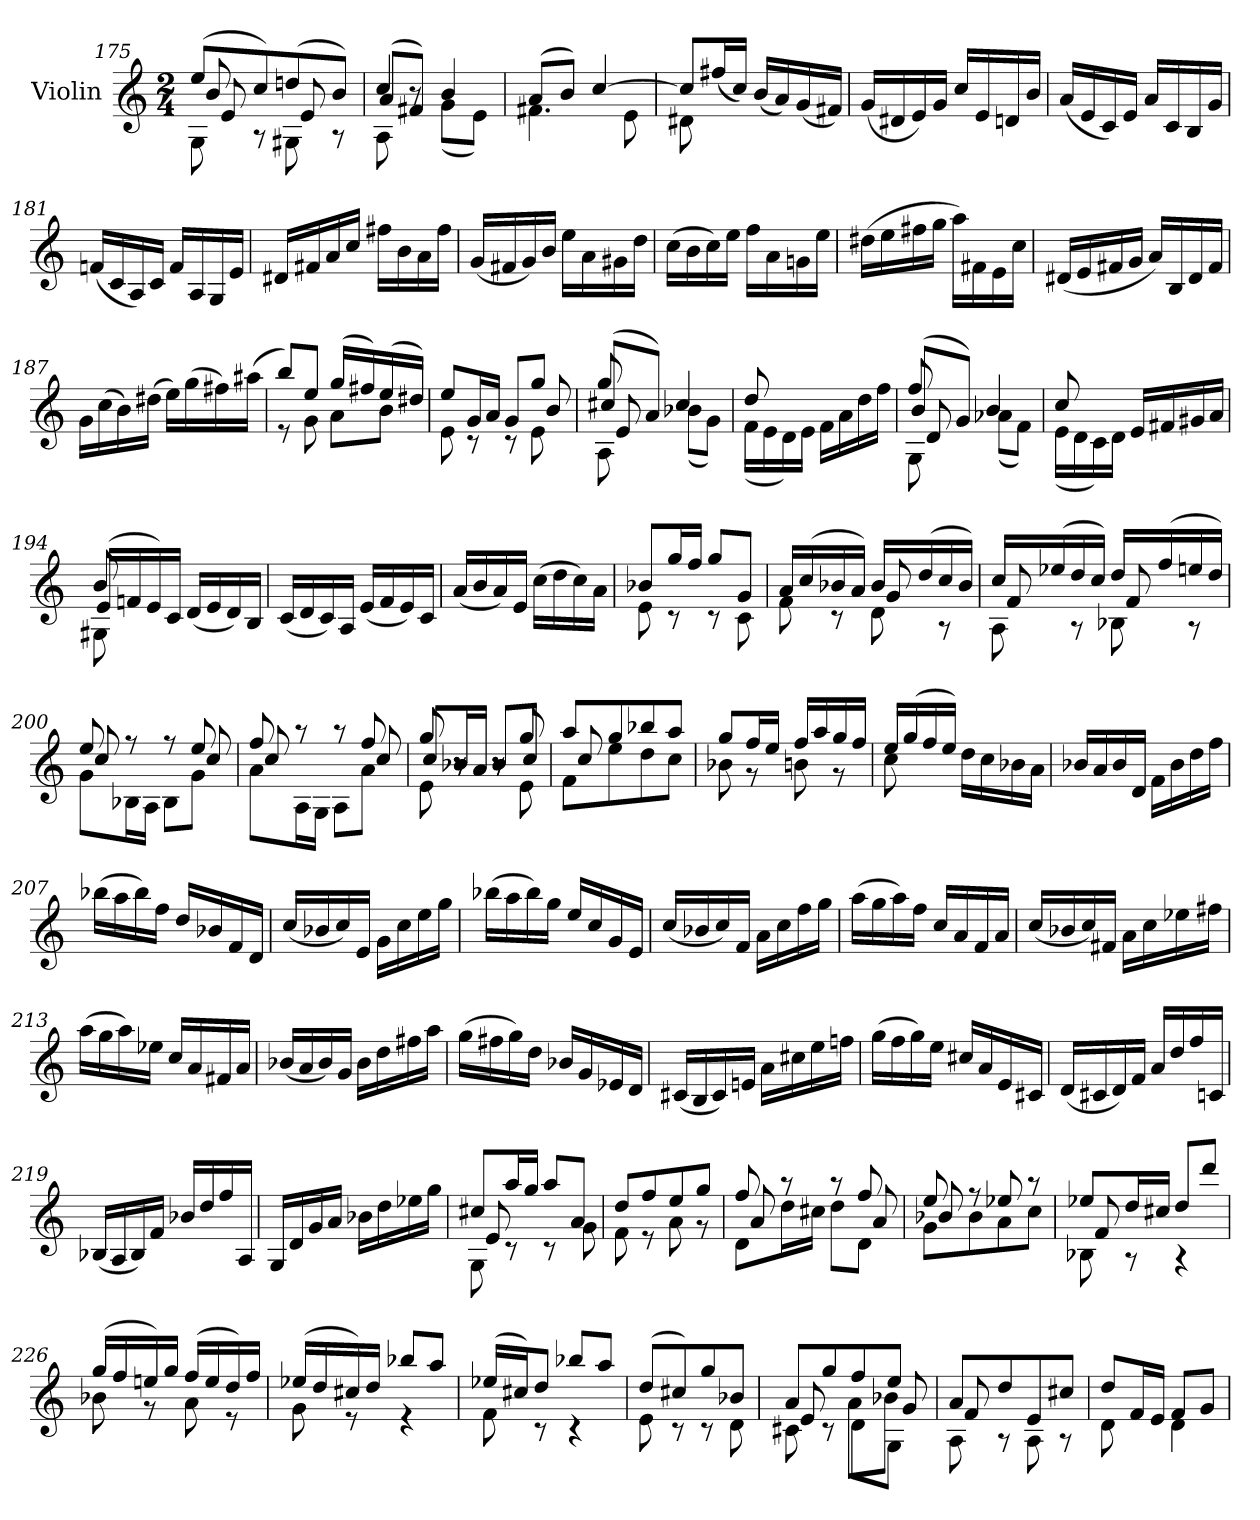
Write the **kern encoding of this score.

**kern
*part1
*staff1
*I"Violin
*I'Vln.
*clefG2
*k[]
*M2/4
=175
*^
*	*^
*	*	*^
(>8ee/L	8G\	8b/	8e/
8cc/)	8r	8ryy	8ryy
(>8ddn/	8G#X\	8e/	4ryy
8b/J)	8r	8ryy	.
*	*	*v	*v
=176	=176	=176
4cc/	8A\	(>8a/L
.	8r	8f#X/J)
4b/	(<8g\L	4ryy
.	8e\J)	.
*	*v	*v
=177	=177
(>8a/L	4.f#X\
8b/J)	.
[4cc/	.
.	8e\
=178	=178
8cc/L]	8d#X\
(<16ff#X/L	8ryy
16cc/JJ)	.
(<16b/LL	4ryy
16a/)	.
(<16g/	.
16f#X/JJ)	.
*v	*v
=179
(<16g/LL
16d#X/
16e/)
16g/JJ
16cc/LL
16e/
16dn/
16b/JJ
=180
(<16a/LL
16e/
16c/)
16e/JJ
16a/LL
16c/
16B/
16g/JJ
=181
(<16fn/LL
16c/
16A/)
16c/JJ
16f/LL
16A/
16G/
16e/JJ
=182
16d#X/LL
16f#X/
16a/
16cc/JJ
16ff#X\LL
16b\
16a\
16ff#\JJ
=183
(<16g/LL
16f#X/
16g/)
16b/JJ
16ee\LL
16a\
16g#X\
16dd\JJ
=184
(>16cc\LL
16b\
16cc\)
16ee\JJ
16ff\LL
16a\
16gn\
16ee\JJ
=185
(>16dd#X\LL
16ee\
16ff#X\
16gg\JJ
16aa\LL)
16f#X\
16e\
16cc\JJ
=186
(<16d#X/LL
16e/
16f#X/
16g/JJ
16a/LL)
16B/
16d#/
16f#/JJ
=187
16g\LL
(>16cc\
16b\)
(>16dd#X\JJ
16ee\LL)
(>16gg\
16ff#X\)
(>16aa#X\JJ
=188
*^
8bb/L)	8r
8ee/J	8g\
(>16gg/LL	8a\L
16ff#X/)	.
(>16ee/	8b\J
16dd#X/JJ)	.
=189	=189
*	*^
8ee/L	8e\	4ryy
16g/L	8r	.
16a/JJ	.	.
8g/L	8r	8ryy
8gg/J	8e\	8b/
=190	=190	=190
*	*	*^
8gg/	8A\	(>8cc#X/L	8e/
8ryy	8ryy	8a/J)	8ryy
4cc#/	(<8b-X\L	4ryy	4ryy
.	8g\J)	.	.
*	*v	*v	*v
=191	=191
8dd/	(<16f\LL
.	16e\
8ryy	16d\)
.	16e\JJ
4ryy	16f\LL
.	16a\
.	16dd\
.	16ff\JJ
=192	=192
*^	*^
8ff/	8G\	(>8b/L	8d/
8ryy	8ryy	8g/J)	8ryy
4b/	(<8a-X\L	4ryy	4ryy
.	8f\J)	.	.
*	*v	*v	*v
=193	=193
8cc/	(<16e\LL
.	16d\
8ryy	16c\)
.	16d\JJ
4ryy	16e/LL
.	16f#X/
.	16g#X/
.	16a/JJ
=194	=194
*	*^
8b/	8G#X\	(<16e/LL
.	.	16fn/
8ryy	8ryy	16e/)
.	.	16c/JJ
4ryy	4ryy	(<16d/LL
.	.	16e/
.	.	16d/)
.	.	16B/JJ
*v	*v	*v
=195
(<16c/LL
16d/
16c/)
16A/JJ
(<16e/LL
16f/
16e/)
16c/JJ
=196
(<16a/LL
16b/
16a/)
16e/JJ
(>16cc\LL
16dd\
16cc\)
16a\JJ
=197
*^
8b-X/L	8e\
16gg/L	8r
16ff/JJ	.
8gg/L	8r
8g/J	8c\
=198	=198
*	*^
16a/LL	8f\	4ryy
(>16cc/	.	.
16b-X/	8r	.
16a/JJ)	.	.
16b-/LL	8d\	8g/
(>16dd/	.	.
16cc/	8r	8ryy
16b-/JJ)	.	.
=199	=199	=199
16cc/LL	8A\	8f/
(>16ee-X/	.	.
16dd/	8r	8ryy
16cc/JJ)	.	.
16dd/LL	8B-X\	8f/
(>16ff/	.	.
16een/	8r	8ryy
16dd/JJ)	.	.
=200	=200	=200
8ee/	8g\L	8cc/
8r	16B-X\L	8ryy
.	16A\JJ	.
8r	8B-\L	8ryy
8ee/	8g\J	8cc/
=201	=201	=201
8ff/	8a\L	8cc/
8r	16A\L	8ryy
.	16G\JJ	.
8r	8A\L	8ryy
8ff/	8a\J	8cc/
=202	=202	=202
8gg/	8e\	8cc/L
8r	8r	16b-X/L
.	.	16a/JJ
8r	8r	8b-/L
8gg/	8e\	8cc/J
=203	=203	=203
8aa/L	8f\L	8cc/
8gg/	8ee\	8ryy
8bb-X/	8dd\	4ryy
8aa/J	8cc\J	.
*	*v	*v
=204	=204
8gg/L	8b-X\
16ff/L	8r
16ee/JJ	.
16ff/LL	8bn\
16aa/	.
16gg/	8r
16ff/JJ	.
=205	=205
16ee/LL	8cc\
(>16gg/	.
16ff/	8ryy
16ee/JJ)	.
4ryy	16dd\LL
.	16cc\
.	16b-X\
.	16a\JJ
*v	*v
=206
16b-X/LL
16a/
16b-/
16d/JJ
16f\LL
16b-\
16dd\
16ff\JJ
=207
(>16bb-X\LL
16aa\
16bb-\)
16ff\JJ
16dd/LL
16b-X/
16f/
16d/JJ
=208
(<16cc/LL
16b-X/
16cc/)
16e/JJ
16g\LL
16cc\
16ee\
16gg\JJ
=209
(>16bb-X\LL
16aa\
16bb-\)
16gg\JJ
16ee/LL
16cc/
16g/
16e/JJ
=210
(<16cc/LL
16b-X/
16cc/)
16f/JJ
16a\LL
16cc\
16ff\
16gg\JJ
=211
(>16aa\LL
16gg\
16aa\)
16ff\JJ
16cc/LL
16a/
16f/
16a/JJ
=212
(<16cc/LL
16b-X/
16cc/)
16f#X/JJ
16a\LL
16cc\
16ee-X\
16ff#X\JJ
=213
(>16aa\LL
16gg\
16aa\)
16ee-X\JJ
16cc/LL
16a/
16f#X/
16a/JJ
=214
(<16b-X/LL
16a/
16b-/)
16g/JJ
16b-\LL
16dd\
16ff#X\
16aa\JJ
=215
(>16gg\LL
16ff#X\
16gg\)
16dd\JJ
16b-X/LL
16g/
16e-X/
16d/JJ
=216
(<16c#X/LL
16B/
16c#/)
16en/JJ
16a\LL
16cc#X\
16ee\
16ffn\JJ
=217
(>16gg\LL
16ff\
16gg\)
16ee\JJ
16cc#X/LL
16a/
16e/
16c#X/JJ
=218
(<16d/LL
16c#X/
16d/)
16f/JJ
16a/LL
16dd/
16ff/
16cn/JJ
=219
(<16B-X/LL
16A/
16B-/)
16f/JJ
16b-X/LL
16dd/
16ff/
16A/JJ
=220
16G/LL
16d/
16g/
16a/JJ
16b-X\LL
16dd\
16ee-X\
16gg\JJ
=221
*^
*	*^
8cc#X/L	8G\	8e/
16aa/L	8r	8ryy
16gg/JJ	.	.
8aa/L	8r	4ryy
8a/J	8g\	.
*	*v	*v
=222	=222
8dd/L	8f\
8ff/	8r
8ee/	8a\
8gg/J	8r
=223	=223
*	*^
8ff/	8d\L	8a/
8r	16dd\L	8ryy
.	16cc#X\JJ	.
8r	8dd\L	8ryy
8ff/	8d\J	8a/
=224	=224	=224
8ee/	8g\L	8b-X/
8r	8b-\	8ryy
8ee-X/	8a\	4ryy
8r	8cc\J	.
=225	=225	=225
8ee-X/L	8B-X\	8f/
16dd/L	8r	8ryy
16cc#X/JJ	.	.
8dd/L	4r	4ryy
8ddd/J	.	.
*	*v	*v
=226	=226
(>16gg/LL	8b-X\
16ff/	.
16een/)	8r
16gg/JJ	.
(>16ff/LL	8a\
16ee/	.
16dd/)	8r
16ff/JJ	.
=227	=227
(>16ee-X/LL	8g\
16dd/	.
16cc#X/)	8r
16dd/JJ	.
8bb-X/L	4r
8aa/J	.
=228	=228
(>16ee-X/LL	8f\
16cc#X/J)	.
8dd/J	8r
8bb-X/L	4r
8aa/J	.
=229	=229
(>8dd/L	8e\
8cc#X/)	8r
8gg/	8r
8b-X/J	8d\
=230	=230
*^	*^
8a/L	8c#X\	8e/	4ryy
8gg/	8r	8ryy	.
8ff/	8d\L	8ryy	8a\L
8ee/J	8G\J	8g/	8b-X\J
*	*	*v	*v
=231	=231	=231
8a/L	8A\	8f/
8dd/	8r	8ryy
8e/	8A\	4ryy
8cc#X/J	8r	.
*	*v	*v
=232	=232
8dd/L	8d\
16f/L	8ryy
16e/JJ	.
8f/L	4d\
8g/J	.
*v	*v
=
*-
